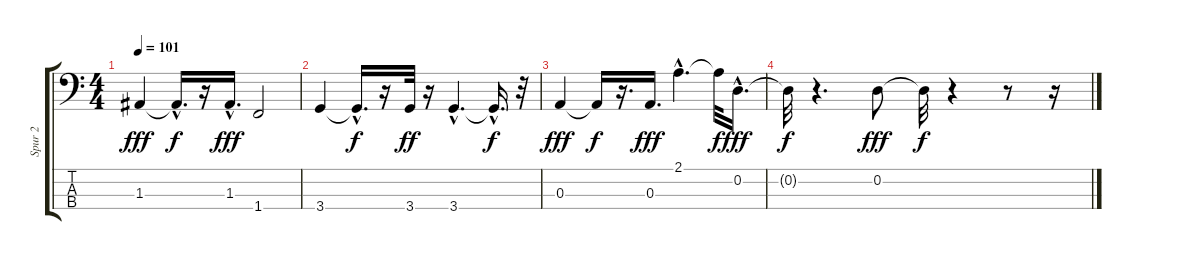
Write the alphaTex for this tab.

\track ("Spur 2" "Spur 2") {instrument electricbassfinger}
\staff {score tabs}
\tuning (G2 D2 A1 E1) {hide}
\ts (4 4)
\tempo 101
\clef f4
\ks c
1.3.4{dy fff} 1.3{hac t}.16{d dy f} r.16 1.3{hac}.16{d dy fff} 1.4.2 |
3.4.4 3.4{hac t}.16{d dy f} r.16 3.4.32{dy ff} r.16 3.4{hac}.4{d} 3.4{hac t}.16{d dy f} r.32 |
0.3.4{dy fff} 0.3{t}.16{dy f} r.16{d} 0.3.16{d dy fff} 2.1{hac}.4{d} 2.1{t}.32{dy f} 0.2{hac}.16{d dy fff} |
0.2{t}.32{dy f} r.4{d} 0.2.8{dy fff} 0.2{t}.32{dy f} r.4 r.8 r.16
